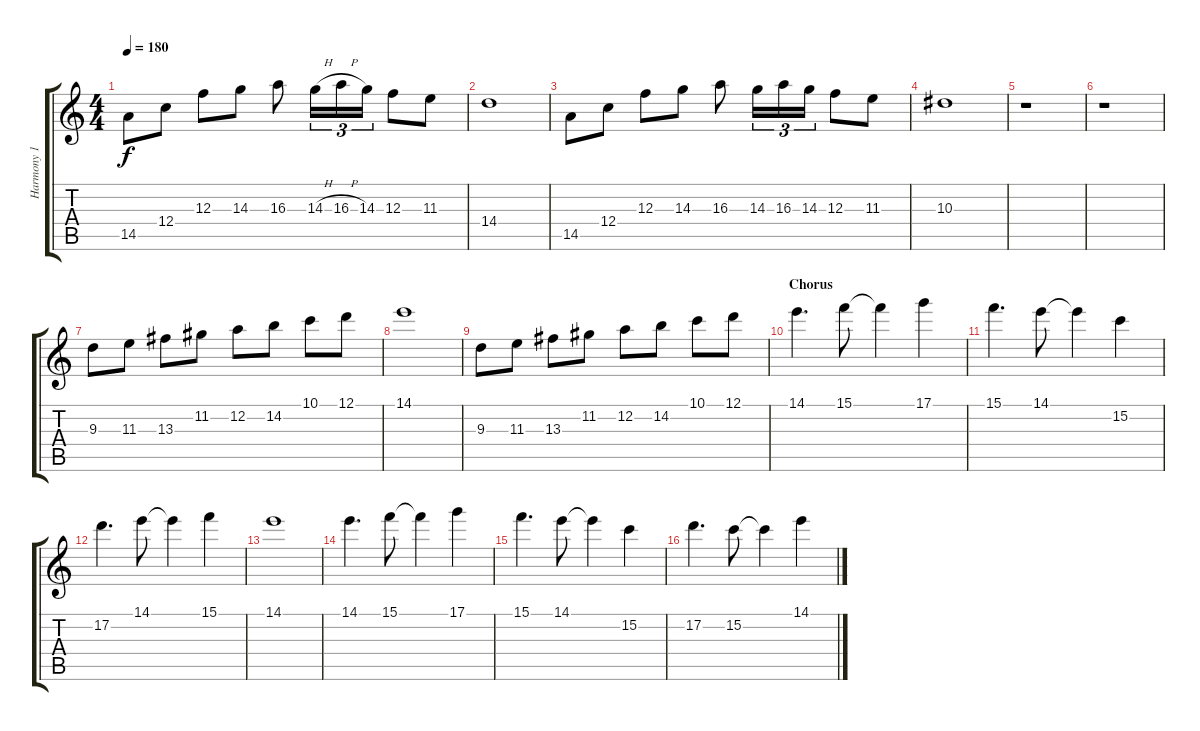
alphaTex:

\track ("Harmony 1" "Harmony 1") {instrument overdrivenguitar}
\staff {score tabs}
\tuning (D4 A3 F3 C3 G2 C2) {hide}
\ts (4 4)
\tempo 180
\clef g2
\ks aminor
14.5.8{dy f} 12.4.8 12.3.8 14.3.8 16.3.8 14.3{h}.16{tu (3 2)} 16.3{h}.16{tu (3 2)} 14.3.16{tu (3 2)} 12.3.8 11.3.8 |
14.4.1 |
14.5.8 12.4.8 12.3.8 14.3.8 16.3.8 14.3.16{tu (3 2)} 16.3.16{tu (3 2)} 14.3.16{tu (3 2)} 12.3.8 11.3.8 |
10.3.1 |
r.1 |
r.1 |
9.3.8 11.3.8 13.3.8 11.2.8 12.2.8 14.2.8 10.1.8 12.1.8 |
14.1.1 |
9.3.8 11.3.8 13.3.8 11.2.8 12.2.8 14.2.8 10.1.8 12.1.8 |
\section ("" "Chorus")
14.1.4{d} 15.1.8 15.1{t}.4 17.1.4 |
15.1.4{d} 14.1.8 14.1{t}.4 15.2.4 |
17.2.4{d} 14.1.8 14.1{t}.4 15.1.4 |
14.1.1 |
14.1.4{d} 15.1.8 15.1{t}.4 17.1.4 |
15.1.4{d} 14.1.8 14.1{t}.4 15.2.4 |
17.2.4{d} 15.2.8 15.2{t}.4 14.1.4
